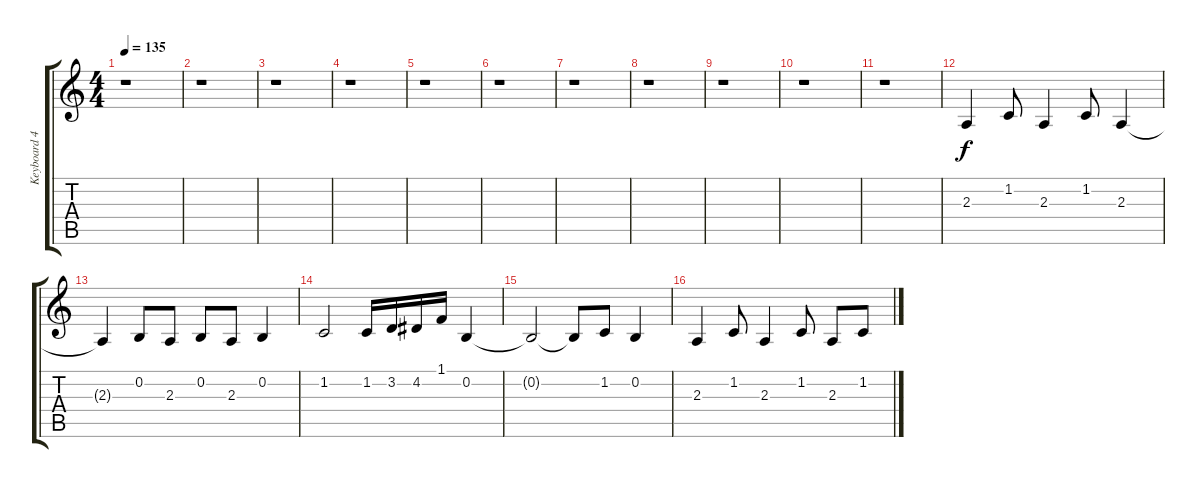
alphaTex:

\track ("Keyboard 4" "Keyboard 4") {instrument lead2sawtooth}
\staff {score tabs}
\tuning (E4 B3 G3 D3 A2 E2) {hide}
\ts (4 4)
\tempo 135
\clef g2
\ks c
r.1{dy f} |
r.1 |
r.1 |
r.1 |
r.1 |
r.1 |
r.1 |
r.1 |
r.1 |
r.1 |
r.1 |
2.3.4 1.2.8 2.3.4 1.2.8 2.3.4 |
2.3{t}.4 0.2.8 2.3.8 0.2.8 2.3.8 0.2.4 |
1.2.2 1.2.16 3.2.16 4.2.16 1.1.16 0.2.4 |
0.2{t}.2 0.2{t}.8 1.2.8 0.2.4 |
2.3.4 1.2.8 2.3.4 1.2.8 2.3.8 1.2.8
